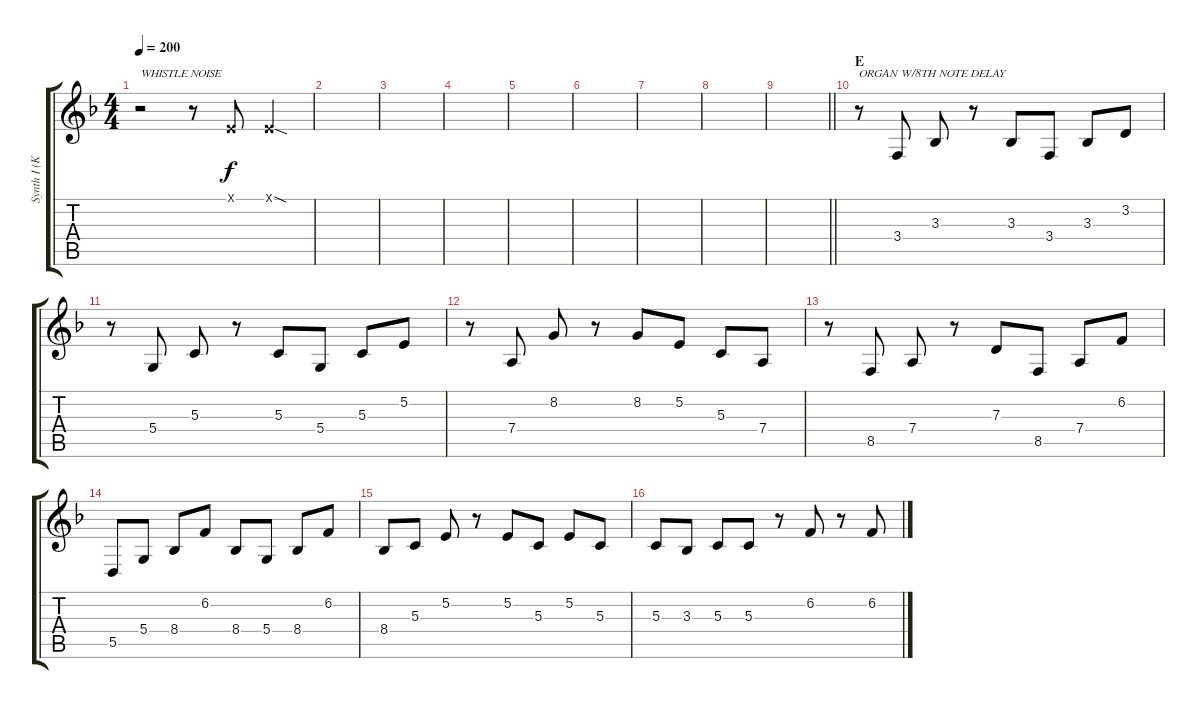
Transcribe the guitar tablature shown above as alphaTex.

\track ("Synth I (Kotobuki Tsumugi)" "Synth I (K") {instrument lead1square}
\staff {score tabs}
\tuning (E4 B3 G3 D3 A2 E2) {hide}
\ts (4 4)
\tempo 200
\clef g2
\ks f
r.2{txt "WHISTLE NOISE" dy f} r.8 0.1{x}.8 0.1{sod x}.4 |
|
|
|
|
|
|
|
\barLineRight lightlight
|
\section ("" "E")
r.8{txt "ORGAN W/8TH NOTE DELAY" instrument drawbarorgan} 3.4.8 3.3.8 r.8 3.3.8 3.4.8 3.3.8 3.2.8 |
r.8 5.4.8 5.3.8 r.8 5.3.8 5.4.8 5.3.8 5.2.8 |
r.8 7.4.8 8.2.8 r.8 8.2.8 5.2.8 5.3.8 7.4.8 |
r.8 8.5.8 7.4.8 r.8 7.3.8 8.5.8 7.4.8 6.2.8 |
5.5.8 5.4.8 8.4.8 6.2.8 8.4.8 5.4.8 8.4.8 6.2.8 |
8.4.8 5.3.8 5.2.8 r.8 5.2.8 5.3.8 5.2.8 5.3.8 |
5.3.8 3.3.8 5.3.8 5.3.8 r.8 6.2.8 r.8 6.2.8
